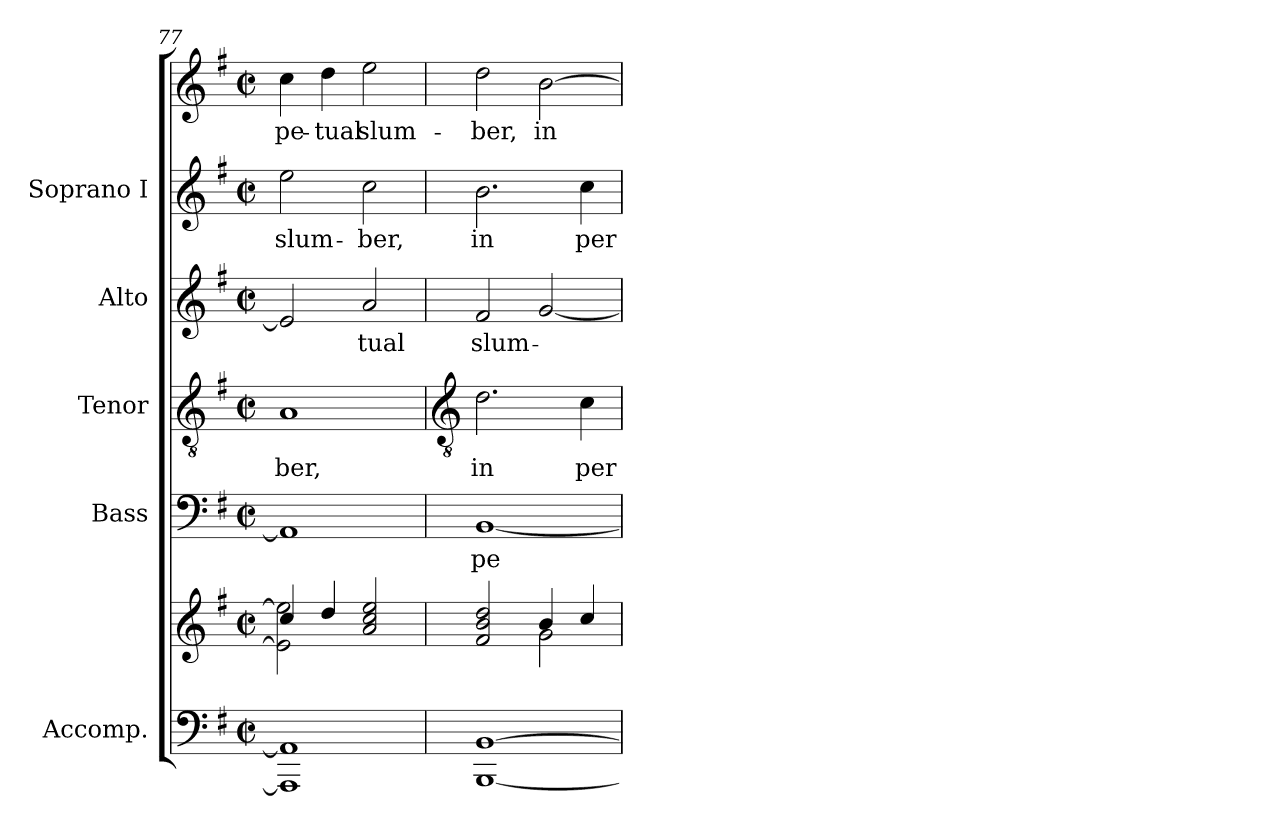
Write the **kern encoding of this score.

**kern	**kern	**kern	**text	**kern	**text	**kern	**text	**kern	**text	**kern	**text
*part5	*part5	*part4	*part4	*part3	*part3	*part2	*part2	*part1	*part1	*part1	*part1
*staff7	*staff6	*staff5	*staff5	*staff4	*staff4	*staff3	*staff3	*staff2	*staff2	*staff1	*staff1
*I"Accomp.	*	*I"Bass	*	*I"Tenor	*	*I"Alto	*	*I"Soprano I	*	*	*
*	*	*I'B	*	*I'T	*	*I'A	*	*I'S	*	*	*
*clefF4	*clefG2	*clefF4	*	*clefGv2	*	*clefG2	*	*clefG2	*	*clefG2	*
*k[f#]	*k[f#]	*k[f#]	*	*k[f#]	*	*k[f#]	*	*k[f#]	*	*k[f#]	*
*G:	*G:	*G:	*	*G:	*	*G:	*	*G:	*	*G:	*
*M2/2	*M2/2	*M2/2	*	*M2/2	*	*M2/2	*	*M2/2	*	*M2/2	*
*met(c|)	*met(c|)	*met(c|)	*	*met(c|)	*	*met(c|)	*	*met(c|)	*	*met(c|)	*
=77	=77	=77	=77	=77	=77	=77	=77	=77	=77	=77	=77
*	*^	*	*	*	*	*	*	*	*	*	*
!	!	!	!	!	!	!LO:LY:b	!	!	!	!LO:LY:b	!	!LO:LY:b
1AAA] 1AA]	4cc/	2e\] 2ee\]	1AA]	.	1A	-ber,	2e]	.	2ee	-slum-	4cc	pe-
!	!	!	!	!	!	!	!	!	!	!	!	!LO:LY:b
.	4dd/	.	.	.	.	.	.	.	.	.	4dd	-tual
!	!	!	!	!	!	!	!	!LO:LY:b	!	!LO:LY:b	!	!LO:LY:b
.	2a/ 2cc/ 2ee/	2ryy	.	.	.	.	2a	tual	2cc	-ber,	2ee	slum-
!!LO:LB:g=z
=78	=78	=78	=78	=78	=78	=78	=78	=78	=78	=78	=78	=78
*	*	*	*	*	*clefGv2	*	*	*	*	*	*	*
!	!	!	!	!LO:LY:b	!	!LO:LY:b	!	!LO:LY:b	!	!LO:LY:b	!	!LO:LY:b
[1BBB [1BB	2f#/ 2b/ 2dd/	2ryy	[1BB	pe-	2.d	in	2f#	slum-	2.b	in	2dd	ber,
!	!	!	!	!	!	!	!	!	!	!	!	!LO:LY:b
.	4b/	2g\	.	.	.	.	[2g	.	.	.	[2b	in
!	!	!	!	!	!	!LO:LY:b	!	!	!	!LO:LY:b	!	!
.	4cc/	.	.	.	4c	per-	.	.	4cc	per-	.	.
*	*v	*v	*	*	*	*	*	*	*	*	*	*
=	=	=	=	=	=	=	=	=	=	=	=
*-	*-	*-	*-	*-	*-	*-	*-	*-	*-	*-	*-
